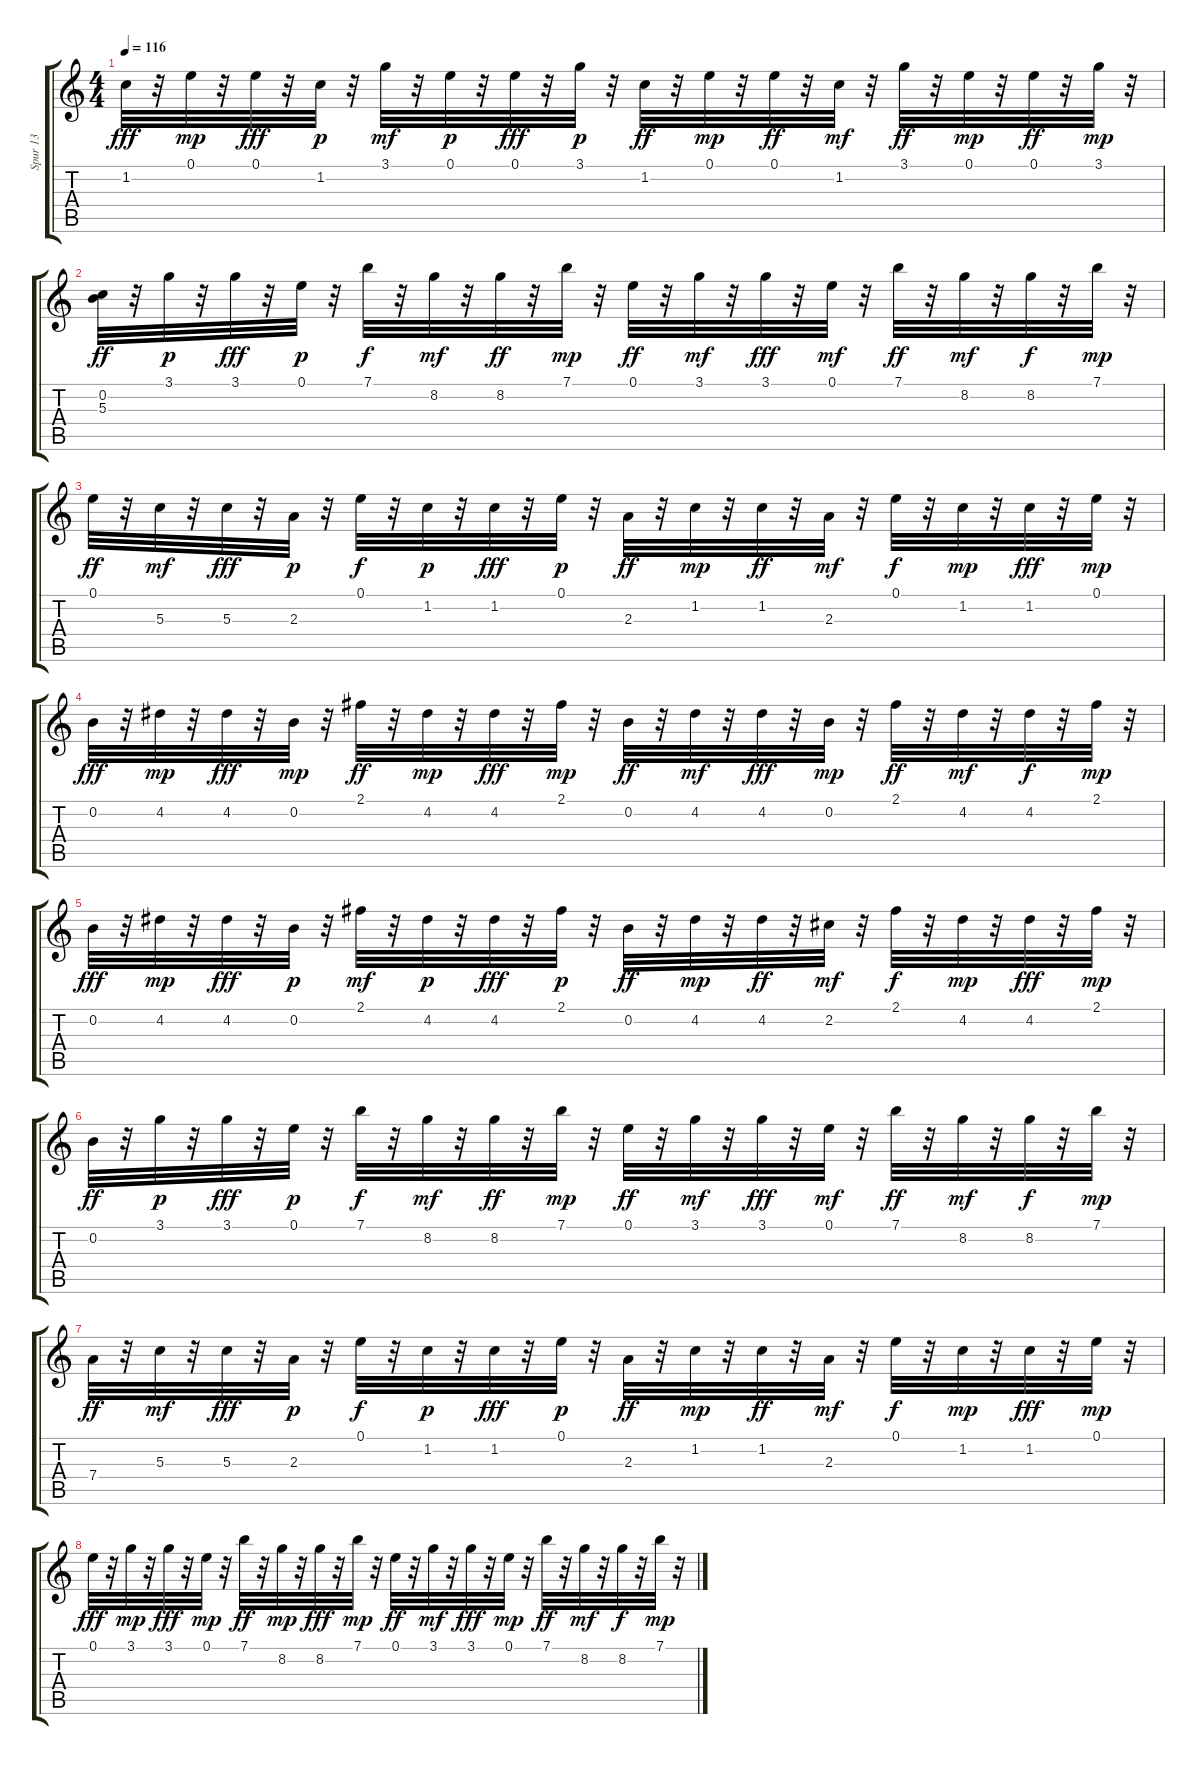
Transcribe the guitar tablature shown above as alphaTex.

\track ("Spur 13" "Spur 13") {instrument electricguitarmuted}
\staff {score tabs}
\tuning (E4 B3 G3 D3 A2 E2) {hide}
\ts (4 4)
\tempo 116
\clef g2
\ks c
1.2.32{dy fff} r.32 0.1.32{dy mp} r.32 0.1.32{dy fff} r.32 1.2.32{dy p} r.32 3.1.32{dy mf} r.32 0.1.32{dy p} r.32 0.1.32{dy fff} r.32 3.1.32{dy p} r.32 1.2.32{dy ff} r.32 0.1.32{dy mp} r.32 0.1.32{dy ff} r.32 1.2.32{dy mf} r.32 3.1.32{dy ff} r.32 0.1.32{dy mp} r.32 0.1.32{dy ff} r.32 3.1.32{dy mp} r.32 |
(0.2 5.3).32{dy ff} r.32 3.1.32{dy p} r.32 3.1.32{dy fff} r.32 0.1.32{dy p} r.32 7.1.32{dy f} r.32 8.2.32{dy mf} r.32 8.2.32{dy ff} r.32 7.1.32{dy mp} r.32 0.1.32{dy ff} r.32 3.1.32{dy mf} r.32 3.1.32{dy fff} r.32 0.1.32{dy mf} r.32 7.1.32{dy ff} r.32 8.2.32{dy mf} r.32 8.2.32{dy f} r.32 7.1.32{dy mp} r.32 |
0.1.32{dy ff} r.32 5.3.32{dy mf} r.32 5.3.32{dy fff} r.32 2.3.32{dy p} r.32 0.1.32{dy f} r.32 1.2.32{dy p} r.32 1.2.32{dy fff} r.32 0.1.32{dy p} r.32 2.3.32{dy ff} r.32 1.2.32{dy mp} r.32 1.2.32{dy ff} r.32 2.3.32{dy mf} r.32 0.1.32{dy f} r.32 1.2.32{dy mp} r.32 1.2.32{dy fff} r.32 0.1.32{dy mp} r.32 |
0.2.32{dy fff} r.32 4.2.32{dy mp} r.32 4.2.32{dy fff} r.32 0.2.32{dy mp} r.32 2.1.32{dy ff} r.32 4.2.32{dy mp} r.32 4.2.32{dy fff} r.32 2.1.32{dy mp} r.32 0.2.32{dy ff} r.32 4.2.32{dy mf} r.32 4.2.32{dy fff} r.32 0.2.32{dy mp} r.32 2.1.32{dy ff} r.32 4.2.32{dy mf} r.32 4.2.32{dy f} r.32 2.1.32{dy mp} r.32 |
0.2.32{dy fff} r.32 4.2.32{dy mp} r.32 4.2.32{dy fff} r.32 0.2.32{dy p} r.32 2.1.32{dy mf} r.32 4.2.32{dy p} r.32 4.2.32{dy fff} r.32 2.1.32{dy p} r.32 0.2.32{dy ff} r.32 4.2.32{dy mp} r.32 4.2.32{dy ff} r.32 2.2.32{dy mf} r.32 2.1.32{dy f} r.32 4.2.32{dy mp} r.32 4.2.32{dy fff} r.32 2.1.32{dy mp} r.32 |
0.2.32{dy ff} r.32 3.1.32{dy p} r.32 3.1.32{dy fff} r.32 0.1.32{dy p} r.32 7.1.32{dy f} r.32 8.2.32{dy mf} r.32 8.2.32{dy ff} r.32 7.1.32{dy mp} r.32 0.1.32{dy ff} r.32 3.1.32{dy mf} r.32 3.1.32{dy fff} r.32 0.1.32{dy mf} r.32 7.1.32{dy ff} r.32 8.2.32{dy mf} r.32 8.2.32{dy f} r.32 7.1.32{dy mp} r.32 |
7.4.32{dy ff} r.32 5.3.32{dy mf} r.32 5.3.32{dy fff} r.32 2.3.32{dy p} r.32 0.1.32{dy f} r.32 1.2.32{dy p} r.32 1.2.32{dy fff} r.32 0.1.32{dy p} r.32 2.3.32{dy ff} r.32 1.2.32{dy mp} r.32 1.2.32{dy ff} r.32 2.3.32{dy mf} r.32 0.1.32{dy f} r.32 1.2.32{dy mp} r.32 1.2.32{dy fff} r.32 0.1.32{dy mp} r.32 |
0.1.32{dy fff} r.32 3.1.32{dy mp} r.32 3.1.32{dy fff} r.32 0.1.32{dy mp} r.32 7.1.32{dy ff} r.32 8.2.32{dy mp} r.32 8.2.32{dy fff} r.32 7.1.32{dy mp} r.32 0.1.32{dy ff} r.32 3.1.32{dy mf} r.32 3.1.32{dy fff} r.32 0.1.32{dy mp} r.32 7.1.32{dy ff} r.32 8.2.32{dy mf} r.32 8.2.32{dy f} r.32 7.1.32{dy mp} r.32
